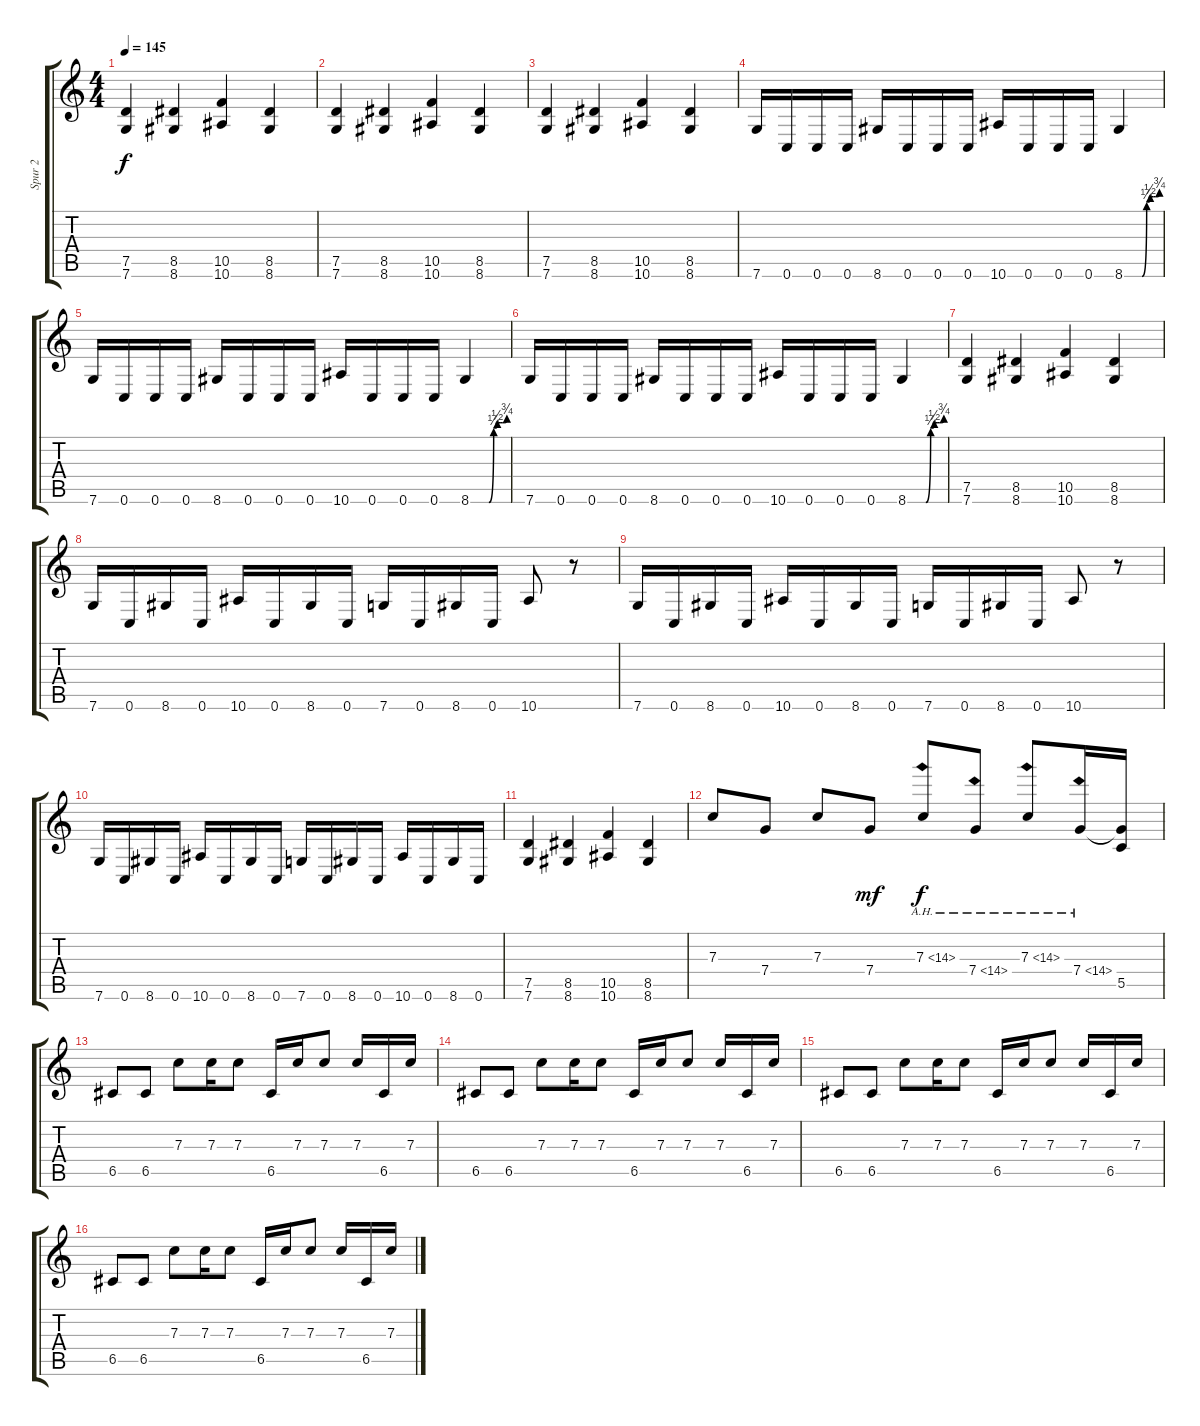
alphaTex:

\track ("Spur 2" "Spur 2") {instrument overdrivenguitar}
\staff {score tabs}
\tuning (D4 A3 F3 C3 G2 C2) {hide}
\ts (4 4)
\tempo 145
\clef g2
\ks c
(7.5 7.6).4{dy f instrument overdrivenguitar} (8.5 8.6).4 (10.5 10.6).4 (8.5 8.6).4 |
(7.5 7.6).4 (8.5 8.6).4 (10.5 10.6).4 (8.5 8.6).4 |
(7.5 7.6).4 (8.5 8.6).4 (10.5 10.6).4 (8.5 8.6).4 |
7.6.16 0.6.16 0.6.16 0.6.16 8.6.16 0.6.16 0.6.16 0.6.16 10.6.16 0.6.16 0.6.16 0.6.16 8.6{be (custom 0 0 30 0 38 1 40 1 44 2 46 2 50 2 53 2 56 2 60 3)}.4 |
7.6.16 0.6.16 0.6.16 0.6.16 8.6.16 0.6.16 0.6.16 0.6.16 10.6.16 0.6.16 0.6.16 0.6.16 8.6{be (custom 0 0 30 0 38 1 40 1 44 2 46 2 50 2 53 2 56 2 60 3)}.4 |
7.6.16 0.6.16 0.6.16 0.6.16 8.6.16 0.6.16 0.6.16 0.6.16 10.6.16 0.6.16 0.6.16 0.6.16 8.6{be (custom 0 0 30 0 38 1 40 1 44 2 46 2 50 2 53 2 56 2 60 3)}.4 |
(7.5 7.6).4 (8.5 8.6).4 (10.5 10.6).4 (8.5 8.6).4 |
7.6.16 0.6.16 8.6.16 0.6.16 10.6.16 0.6.16 8.6.16 0.6.16 7.6.16 0.6.16 8.6.16 0.6.16 10.6.8 r.8 |
7.6.16 0.6.16 8.6.16 0.6.16 10.6.16 0.6.16 8.6.16 0.6.16 7.6.16 0.6.16 8.6.16 0.6.16 10.6.8 r.8 |
7.6.16 0.6.16 8.6.16 0.6.16 10.6.16 0.6.16 8.6.16 0.6.16 7.6.16 0.6.16 8.6.16 0.6.16 10.6.16 0.6.16 8.6.16 0.6.16 |
(7.5 7.6).4 (8.5 8.6).4 (10.5 10.6).4 (8.5 8.6).4 |
7.3.8 7.4.8 7.3.8 7.4.8{dy mf} 7.3{ah 7}.8{dy f} 7.4{ah 7}.8 7.3{ah 7}.8 7.4{ah 7}.16 (7.4{t} 5.5).16 |
6.5.8 6.5.8 7.3.8 7.3.16 7.3.8 6.5.16 7.3.16 7.3.8 7.3.16 6.5.16 7.3.16 |
6.5.8 6.5.8 7.3.8 7.3.16 7.3.8 6.5.16 7.3.16 7.3.8 7.3.16 6.5.16 7.3.16 |
6.5.8 6.5.8 7.3.8 7.3.16 7.3.8 6.5.16 7.3.16 7.3.8 7.3.16 6.5.16 7.3.16 |
6.5.8 6.5.8 7.3.8 7.3.16 7.3.8 6.5.16 7.3.16 7.3.8 7.3.16 6.5.16 7.3.16
